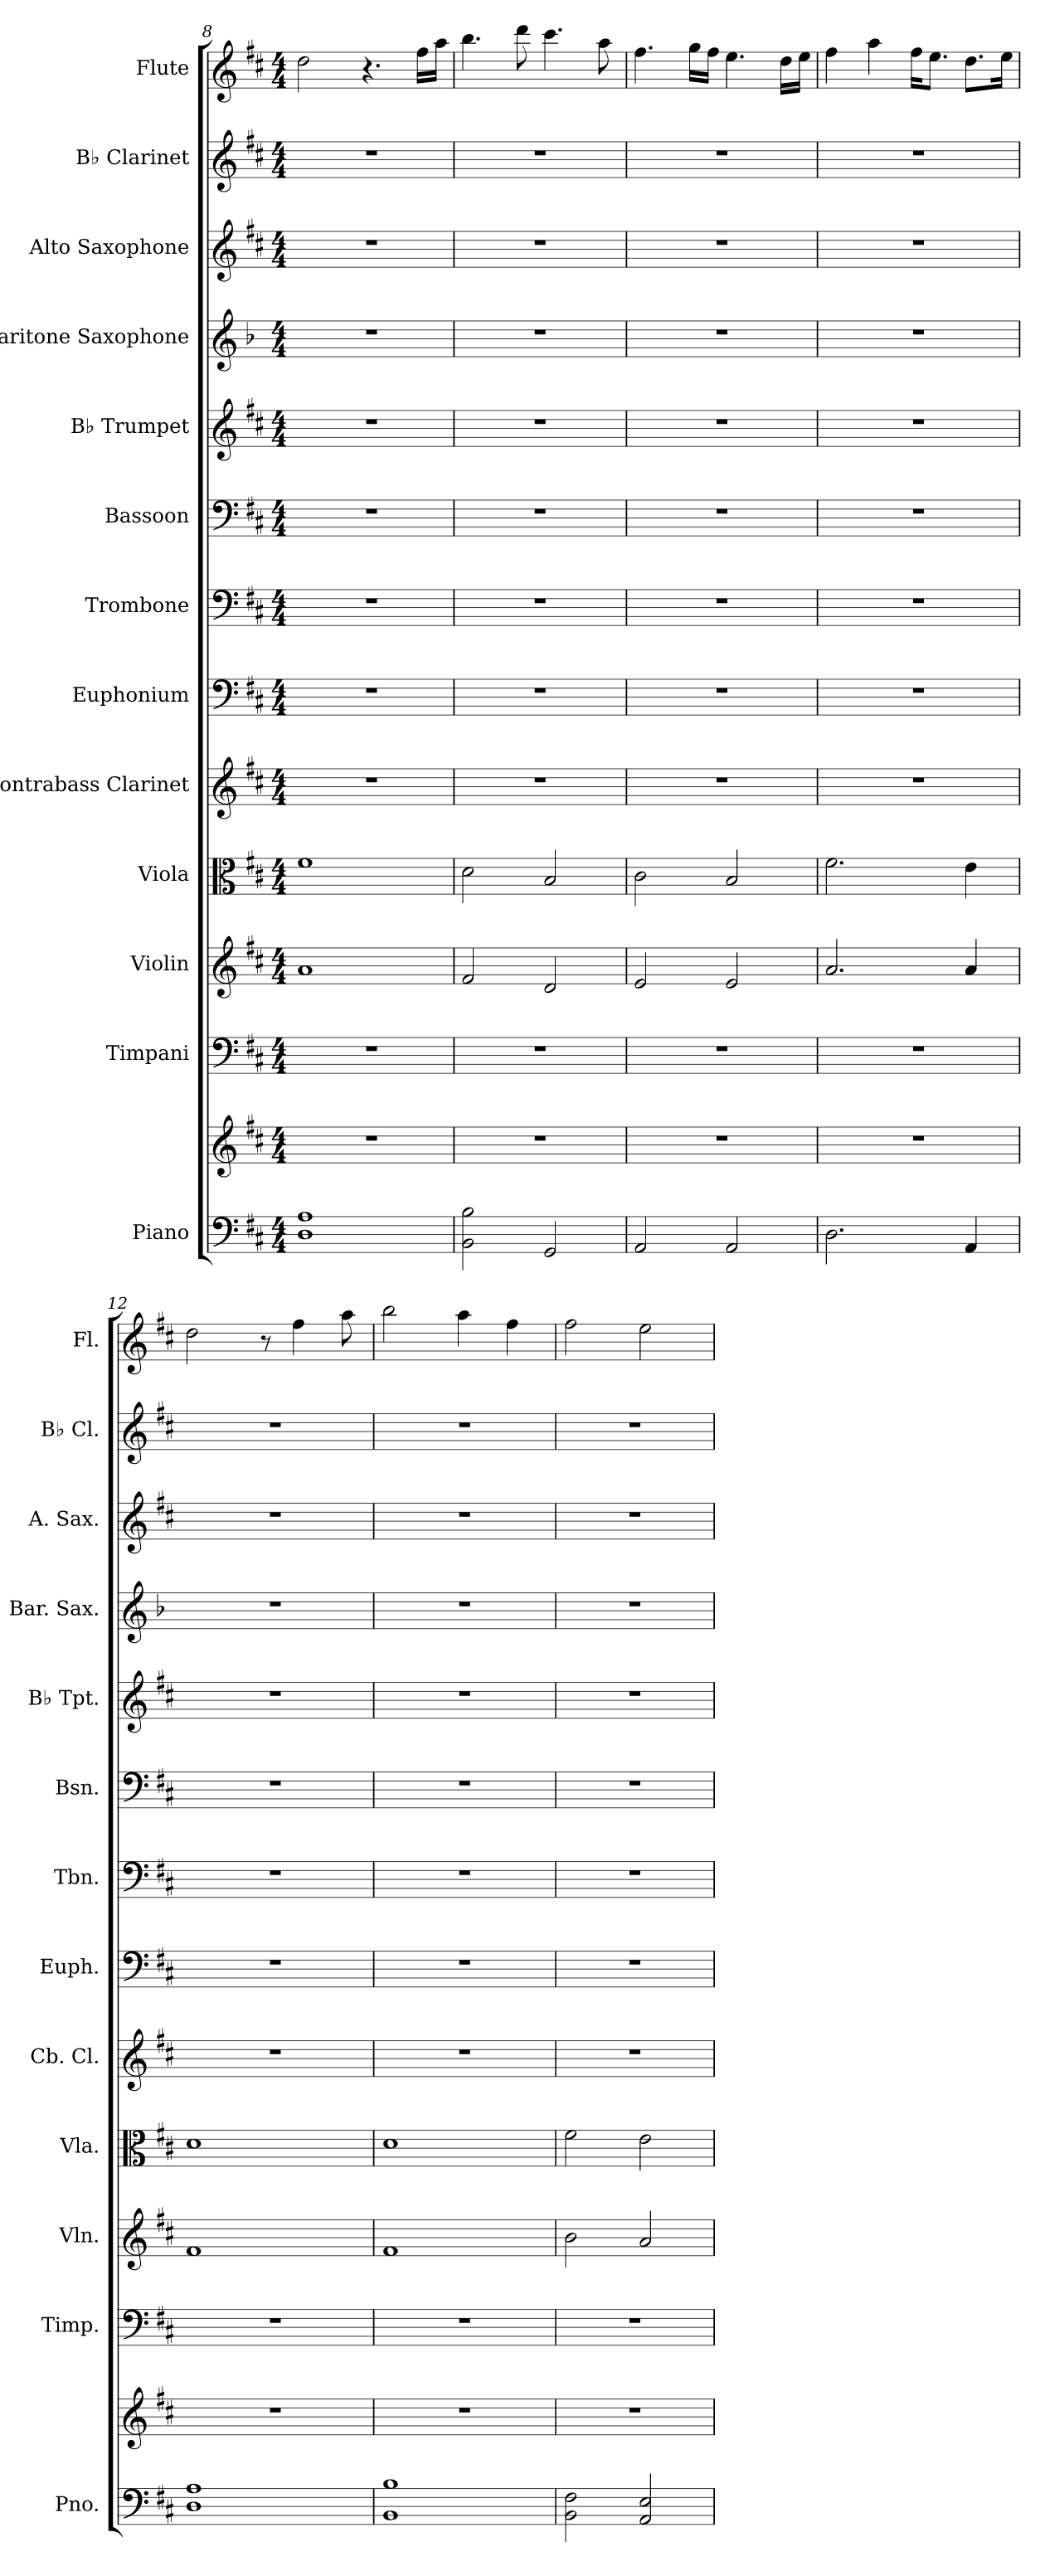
**kern	**kern	**kern	**kern	**kern	**kern	**kern	**kern	**kern	**kern	**kern	**kern	**kern	**kern
*part13	*part13	*part12	*part11	*part10	*part9	*part8	*part7	*part6	*part5	*part4	*part3	*part2	*part1
*staff14	*staff13	*staff12	*staff11	*staff10	*staff9	*staff8	*staff7	*staff6	*staff5	*staff4	*staff3	*staff2	*staff1
*I"Piano	*	*I"Timpani	*I"Violin	*I"Viola	*I"Contrabass Clarinet	*I"Euphonium	*I"Trombone	*I"Bassoon	*I"B♭ Trumpet	*I"Baritone Saxophone	*I"Alto Saxophone	*I"B♭ Clarinet	*I"Flute
*I'Pno.	*	*I'Timp.	*I'Vln.	*I'Vla.	*I'Cb. Cl.	*I'Euph.	*I'Tbn.	*I'Bsn.	*I'B♭ Tpt.	*I'Bar. Sax.	*I'A. Sax.	*I'B♭ Cl.	*I'Fl.
*clefF4	*clefG2	*clefF4	*clefG2	*clefC3	*clefG2	*clefF4	*clefF4	*clefF4	*clefG2	*clefG2	*clefG2	*clefG2	*clefG2
*	*	*	*	*	*ITrd1c2	*	*	*	*ITrd1c2	*ITrd12c21	*ITrd5c9	*ITrd1c2	*
*k[f#c#]	*k[f#c#]	*k[f#c#]	*k[f#c#]	*k[f#c#]	*k[]	*k[f#c#]	*k[f#c#]	*k[f#c#]	*k[]	*k[b-]	*k[b-]	*k[]	*k[f#c#]
*M4/4	*M4/4	*M4/4	*M4/4	*M4/4	*M4/4	*M4/4	*M4/4	*M4/4	*M4/4	*M4/4	*M4/4	*M4/4	*M4/4
=8	=8	=8	=8	=8	=8	=8	=8	=8	=8	=8	=8	=8	=8
1D 1A	1r	1r	1a	1f#	1r	1r	1r	1r	1r	1r	1r	1r	2dd\
.	.	.	.	.	.	.	.	.	.	.	.	.	4.r
.	.	.	.	.	.	.	.	.	.	.	.	.	16ff#\LL
.	.	.	.	.	.	.	.	.	.	.	.	.	16aa\JJ
!!LO:PB:g=z
=9	=9	=9	=9	=9	=9	=9	=9	=9	=9	=9	=9	=9	=9
2BB\ 2B\	1r	1r	2f#/	2d\	1r	1r	1r	1r	1r	1r	1r	1r	4.bb\
.	.	.	.	.	.	.	.	.	.	.	.	.	8ddd\
2GG/	.	.	2d/	2B/	.	.	.	.	.	.	.	.	4.ccc#\
.	.	.	.	.	.	.	.	.	.	.	.	.	8aa\
=10	=10	=10	=10	=10	=10	=10	=10	=10	=10	=10	=10	=10	=10
2AA/	1r	1r	2e/	2c#\	1r	1r	1r	1r	1r	1r	1r	1r	4.ff#\
.	.	.	.	.	.	.	.	.	.	.	.	.	16gg\LL
.	.	.	.	.	.	.	.	.	.	.	.	.	16ff#\JJ
2AA/	.	.	2e/	2B/	.	.	.	.	.	.	.	.	4.ee\
.	.	.	.	.	.	.	.	.	.	.	.	.	16dd\LL
.	.	.	.	.	.	.	.	.	.	.	.	.	16ee\JJ
=11	=11	=11	=11	=11	=11	=11	=11	=11	=11	=11	=11	=11	=11
2.D\	1r	1r	2.a/	2.f#\	1r	1r	1r	1r	1r	1r	1r	1r	4ff#\
.	.	.	.	.	.	.	.	.	.	.	.	.	4aa\
.	.	.	.	.	.	.	.	.	.	.	.	.	16ff#\KL
.	.	.	.	.	.	.	.	.	.	.	.	.	8.ee\J
4AA/	.	.	4a/	4e\	.	.	.	.	.	.	.	.	8.dd\L
.	.	.	.	.	.	.	.	.	.	.	.	.	16ee\Jk
=12	=12	=12	=12	=12	=12	=12	=12	=12	=12	=12	=12	=12	=12
1D 1A	1r	1r	1f#	1d	1r	1r	1r	1r	1r	1r	1r	1r	2dd\
.	.	.	.	.	.	.	.	.	.	.	.	.	8r
.	.	.	.	.	.	.	.	.	.	.	.	.	4ff#\
.	.	.	.	.	.	.	.	.	.	.	.	.	8aa\
!!LO:PB:g=z
=13	=13	=13	=13	=13	=13	=13	=13	=13	=13	=13	=13	=13	=13
1BB 1B	1r	1r	1f#	1d	1r	1r	1r	1r	1r	1r	1r	1r	2bb\
.	.	.	.	.	.	.	.	.	.	.	.	.	4aa\
.	.	.	.	.	.	.	.	.	.	.	.	.	4ff#\
=14	=14	=14	=14	=14	=14	=14	=14	=14	=14	=14	=14	=14	=14
2BB\ 2F#\	1r	1r	2b\	2f#\	1r	1r	1r	1r	1r	1r	1r	1r	2ff#\
2AA/ 2E/	.	.	2a/	2e\	.	.	.	.	.	.	.	.	2ee\
=	=	=	=	=	=	=	=	=	=	=	=	=	=
*-	*-	*-	*-	*-	*-	*-	*-	*-	*-	*-	*-	*-	*-
